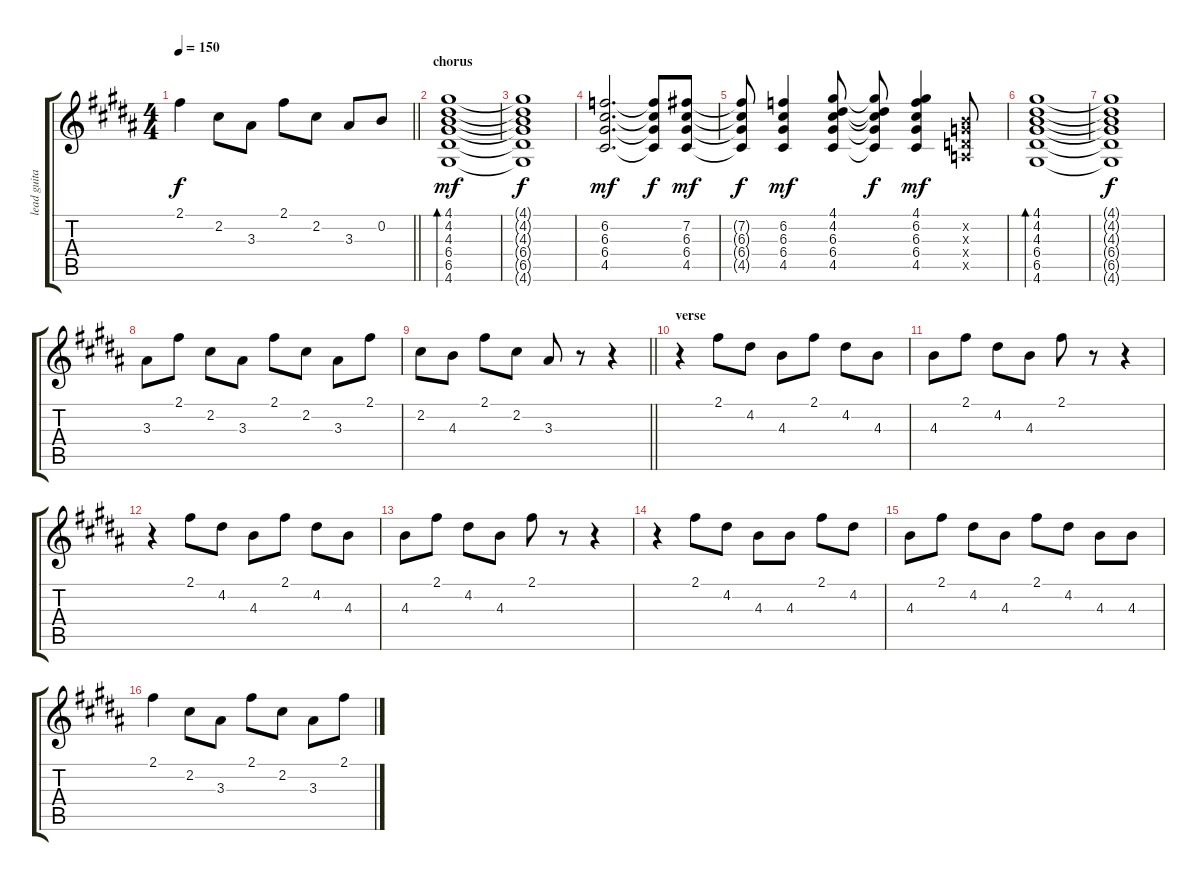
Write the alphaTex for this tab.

\track ("lead guitar" "lead guita") {instrument overdrivenguitar}
\staff {score tabs}
\tuning (E4 B3 G3 D3 A2 E2) {hide}
\ts (4 4)
\tempo 150
\clef g2
\barLineRight lightlight
\ks b
2.1.4{dy f} 2.2.8 3.3.8 2.1.8 2.2.8 3.3.8 0.2.8 |
\section ("" "chorus")
(4.1 4.2 4.3 6.4 6.5 4.6).1{bd 60 dy mf} |
(4.1{t} 4.2{t} 4.3{t} 6.4{t} 6.5{t} 4.6{t}).1{dy f} |
(6.2 6.3 6.4 4.5).2{d dy mf} (6.2{t} 6.3{t} 6.4{t} 4.5{t}).8{dy f} (7.2 6.3 6.4 4.5).8{dy mf} |
(7.2{t} 6.3{t} 6.4{t} 4.5{t}).8{dy f} (6.2 6.3 6.4 4.5).4{dy mf} (4.1 4.2 6.3 6.4 4.5).8 (4.1{t} 4.2{t} 6.3{t} 6.4{t} 4.5{t}).8{dy f} (4.1 6.2 6.3 6.4 4.5).4{dy mf} (0.2{x} 0.3{x} 0.4{x} 0.5{x}).8 |
(4.1 4.2 4.3 6.4 6.5 4.6).1{bd 60} |
(4.1{t} 4.2{t} 4.3{t} 6.4{t} 6.5{t} 4.6{t}).1{dy f volume 13 instrument overdrivenguitar} |
3.3.8 2.1.8 2.2.8 3.3.8 2.1.8 2.2.8 3.3.8 2.1.8 |
\barLineRight lightlight
2.2.8 4.3.8 2.1.8 2.2.8 3.3.8 r.8 r.4 |
\section ("" "verse")
r.4 2.1.8 4.2.8 4.3.8 2.1.8 4.2.8 4.3.8 |
4.3.8 2.1.8 4.2.8 4.3.8 2.1.8 r.8 r.4 |
r.4 2.1.8 4.2.8 4.3.8 2.1.8 4.2.8 4.3.8 |
4.3.8 2.1.8 4.2.8 4.3.8 2.1.8 r.8 r.4 |
r.4 2.1.8 4.2.8 4.3.8 4.3.8 2.1.8 4.2.8 |
4.3.8 2.1.8 4.2.8 4.3.8 2.1.8 4.2.8 4.3.8 4.3.8 |
2.1.4 2.2.8 3.3.8 2.1.8 2.2.8 3.3.8 2.1.8
